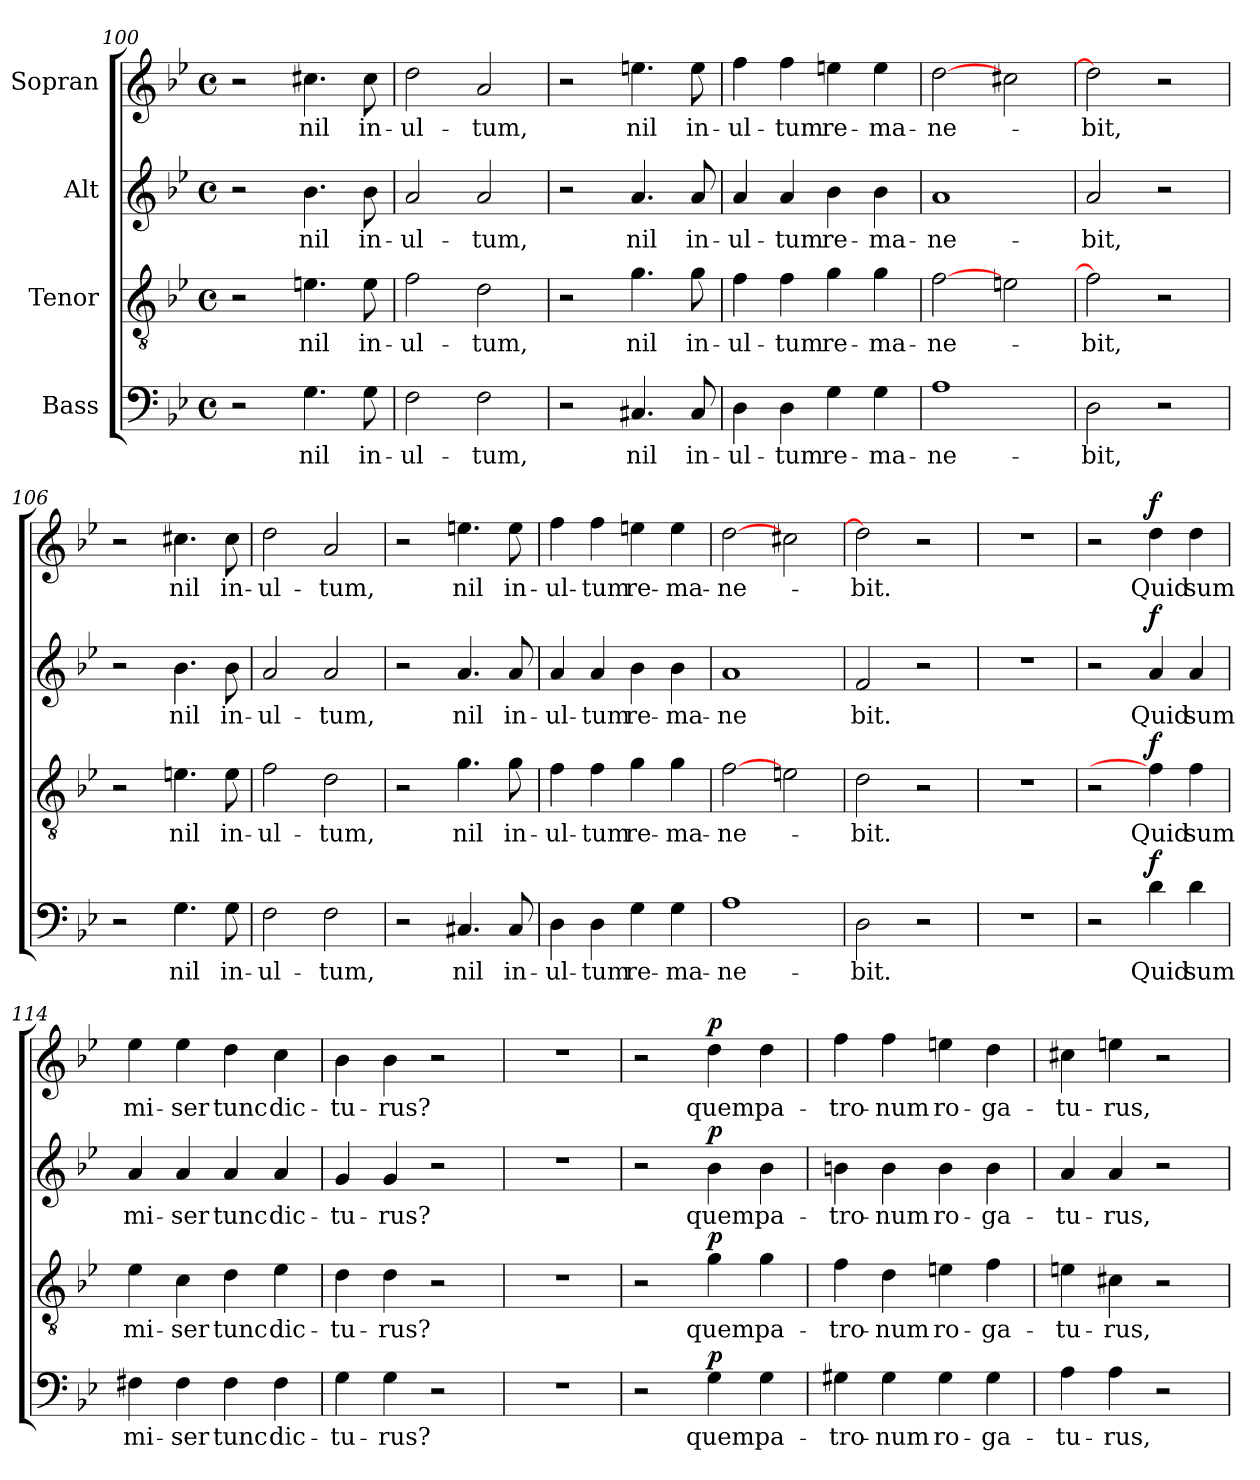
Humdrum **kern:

**kern	**text	**dynam	**kern	**text	**dynam	**kern	**text	**dynam	**kern	**text	**dynam
*part4	*part4	*part4	*part3	*part3	*part3	*part2	*part2	*part2	*part1	*part1	*part1
*staff4	*staff4	*staff4	*staff3	*staff3	*staff3	*staff2	*staff2	*staff2	*staff1	*staff1	*staff1
*I"Bass	*	*	*I"Tenor	*	*	*I"Alt	*	*	*I"Sopran	*	*
*clefF4	*	*	*clefGv2	*	*	*clefG2	*	*	*clefG2	*	*
*k[b-e-]	*	*	*k[b-e-]	*	*	*k[b-e-]	*	*	*k[b-e-]	*	*
*B-:	*	*	*B-:	*	*	*B-:	*	*	*B-:	*	*
*M4/4	*	*	*M4/4	*	*	*M4/4	*	*	*M4/4	*	*
*met(c)	*	*	*met(c)	*	*	*met(c)	*	*	*met(c)	*	*
=100	=100	=100	=100	=100	=100	=100	=100	=100	=100	=100	=100
2r	.	.	2r	.	.	2r	.	.	2r	.	.
!	!LO:LY:b	!	!	!LO:LY:b	!	!	!LO:LY:b	!	!	!LO:LY:b	!
4.G\	nil	.	4.en\	nil	.	4.b-\	nil	.	4.cc#X\	nil	.
!	!LO:LY:b	!	!	!LO:LY:b	!	!	!LO:LY:b	!	!	!LO:LY:b	!
8G\	in-	.	8e\	in-	.	8b-\	in-	.	8cc#\	in-	.
=101	=101	=101	=101	=101	=101	=101	=101	=101	=101	=101	=101
!	!LO:LY:b	!	!	!LO:LY:b	!	!	!LO:LY:b	!	!	!LO:LY:b	!
2F\	-ul-	.	2f\	-ul-	.	2a/	-ul-	.	2dd\	-ul-	.
!	!LO:LY:b	!	!	!LO:LY:b	!	!	!LO:LY:b	!	!	!LO:LY:b	!
2F\	-tum,	.	2d\	-tum,	.	2a/	-tum,	.	2a/	-tum,	.
=102	=102	=102	=102	=102	=102	=102	=102	=102	=102	=102	=102
2r	.	.	2r	.	.	2r	.	.	2r	.	.
!	!LO:LY:b	!	!	!LO:LY:b	!	!	!LO:LY:b	!	!	!LO:LY:b	!
4.C#X/	nil	.	4.g\	nil	.	4.a/	nil	.	4.een\	nil	.
!	!LO:LY:b	!	!	!LO:LY:b	!	!	!LO:LY:b	!	!	!LO:LY:b	!
8C#/	in-	.	8g\	in-	.	8a/	in-	.	8ee\	in-	.
!!LO:LB:g=z
=103	=103	=103	=103	=103	=103	=103	=103	=103	=103	=103	=103
!	!LO:LY:b	!	!	!LO:LY:b	!	!	!LO:LY:b	!	!	!LO:LY:b	!
4D\	-ul-	.	4f\	-ul-	.	4a/	-ul-	.	4ff\	-ul-	.
!	!LO:LY:b	!	!	!LO:LY:b	!	!	!LO:LY:b	!	!	!LO:LY:b	!
4D\	-tum	.	4f\	-tum	.	4a/	-tum	.	4ff\	-tum	.
!	!LO:LY:b	!	!	!LO:LY:b	!	!	!LO:LY:b	!	!	!LO:LY:b	!
4G\	re-	.	4g\	re-	.	4b-\	re-	.	4een\	re-	.
!	!LO:LY:b	!	!	!LO:LY:b	!	!	!LO:LY:b	!	!	!LO:LY:b	!
4G\	-ma-	.	4g\	-ma-	.	4b-\	-ma-	.	4ee\	-ma-	.
=104	=104	=104	=104	=104	=104	=104	=104	=104	=104	=104	=104
!	!LO:LY:b	!	!	!LO:LY:b	!	!	!LO:LY:b	!	!	!LO:LY:b	!
1A	-ne-	.	[2f\	-ne-	.	1a	-ne-	.	[2dd\	-ne-	.
.	.	.	2en\	.	.	.	.	.	2cc#X\	.	.
=105	=105	=105	=105	=105	=105	=105	=105	=105	=105	=105	=105
!	!LO:LY:b	!	!	!LO:LY:b	!	!	!LO:LY:b	!	!	!LO:LY:b	!
2D\	-bit,	.	2f\]	-bit,	.	2a/	-bit,	.	2dd\]	-bit,	.
2r	.	.	2r	.	.	2r	.	.	2r	.	.
=106	=106	=106	=106	=106	=106	=106	=106	=106	=106	=106	=106
2r	.	.	2r	.	.	2r	.	.	2r	.	.
!	!LO:LY:b	!	!	!LO:LY:b	!	!	!LO:LY:b	!	!	!LO:LY:b	!
4.G\	nil	.	4.en\	nil	.	4.b-\	nil	.	4.cc#X\	nil	.
!	!LO:LY:b	!	!	!LO:LY:b	!	!	!LO:LY:b	!	!	!LO:LY:b	!
8G\	in-	.	8e\	in-	.	8b-\	in-	.	8cc#\	in-	.
=107	=107	=107	=107	=107	=107	=107	=107	=107	=107	=107	=107
!	!LO:LY:b	!	!	!LO:LY:b	!	!	!LO:LY:b	!	!	!LO:LY:b	!
2F\	-ul-	.	2f\	-ul-	.	2a/	-ul-	.	2dd\	-ul-	.
!	!LO:LY:b	!	!	!LO:LY:b	!	!	!LO:LY:b	!	!	!LO:LY:b	!
2F\	-tum,	.	2d\	-tum,	.	2a/	-tum,	.	2a/	-tum,	.
=108	=108	=108	=108	=108	=108	=108	=108	=108	=108	=108	=108
2r	.	.	2r	.	.	2r	.	.	2r	.	.
!	!LO:LY:b	!	!	!LO:LY:b	!	!	!LO:LY:b	!	!	!LO:LY:b	!
4.C#X/	nil	.	4.g\	nil	.	4.a/	nil	.	4.een\	nil	.
!	!LO:LY:b	!	!	!LO:LY:b	!	!	!LO:LY:b	!	!	!LO:LY:b	!
8C#/	in-	.	8g\	in-	.	8a/	in-	.	8ee\	in-	.
=109	=109	=109	=109	=109	=109	=109	=109	=109	=109	=109	=109
!	!LO:LY:b	!	!	!LO:LY:b	!	!	!LO:LY:b	!	!	!LO:LY:b	!
4D\	-ul-	.	4f\	-ul-	.	4a/	-ul-	.	4ff\	-ul-	.
!	!LO:LY:b	!	!	!LO:LY:b	!	!	!LO:LY:b	!	!	!LO:LY:b	!
4D\	-tum	.	4f\	-tum	.	4a/	-tum	.	4ff\	-tum	.
!	!LO:LY:b	!	!	!LO:LY:b	!	!	!LO:LY:b	!	!	!LO:LY:b	!
4G\	re-	.	4g\	re-	.	4b-\	re-	.	4een\	re-	.
!	!LO:LY:b	!	!	!LO:LY:b	!	!	!LO:LY:b	!	!	!LO:LY:b	!
4G\	-ma-	.	4g\	-ma-	.	4b-\	-ma-	.	4ee\	-ma-	.
!!LO:PB:g=z
=110	=110	=110	=110	=110	=110	=110	=110	=110	=110	=110	=110
!	!LO:LY:b	!	!	!LO:LY:b	!	!	!LO:LY:b	!	!	!LO:LY:b	!
1A	-ne-	.	[2f\	-ne-	.	1a	-ne	.	[2dd\	-ne-	.
.	.	.	2en\	.	.	.	.	.	2cc#X\	.	.
=111	=111	=111	=111	=111	=111	=111	=111	=111	=111	=111	=111
!	!LO:LY:b	!	!	!LO:LY:b	!	!	!LO:LY:b	!	!	!LO:LY:b	!
2D\	-bit.	.	2d\	-bit.	.	2f/	bit.	.	2dd\]	-bit.	.
2r	.	.	2r	.	.	2r	.	.	2r	.	.
=112	=112	=112	=112	=112	=112	=112	=112	=112	=112	=112	=112
1r	.	.	1r	.	.	1r	.	.	1r	.	.
=113	=113	=113	=113	=113	=113	=113	=113	=113	=113	=113	=113
2r	.	.	2r	.	.	2r	.	.	2r	.	.
!	!LO:LY:b	!LO:DY:a	!	!LO:LY:b	!LO:DY:a	!	!LO:LY:b	!LO:DY:a	!	!LO:LY:b	!LO:DY:a
4d\	Quid	f	4f\]	Quid	f	4a/	Quid	f	4dd\	Quid	f
!	!LO:LY:b	!	!	!LO:LY:b	!	!	!LO:LY:b	!	!	!LO:LY:b	!
4d\	sum	.	4f\	sum	.	4a/	sum	.	4dd\	sum	.
=114	=114	=114	=114	=114	=114	=114	=114	=114	=114	=114	=114
!	!LO:LY:b	!	!	!LO:LY:b	!	!	!LO:LY:b	!	!	!LO:LY:b	!
4F#X\	mi-	.	4e-\	mi-	.	4a/	mi-	.	4ee-\	mi-	.
!	!LO:LY:b	!	!	!LO:LY:b	!	!	!LO:LY:b	!	!	!LO:LY:b	!
4F#\	-ser	.	4c\	-ser	.	4a/	-ser	.	4ee-\	-ser	.
!	!LO:LY:b	!	!	!LO:LY:b	!	!	!LO:LY:b	!	!	!LO:LY:b	!
4F#\	tunc	.	4d\	tunc	.	4a/	tunc	.	4dd\	tunc	.
!	!LO:LY:b	!	!	!LO:LY:b	!	!	!LO:LY:b	!	!	!LO:LY:b	!
4F#\	dic-	.	4e-\	dic-	.	4a/	dic-	.	4cc\	dic-	.
=115	=115	=115	=115	=115	=115	=115	=115	=115	=115	=115	=115
!	!LO:LY:b	!	!	!LO:LY:b	!	!	!LO:LY:b	!	!	!LO:LY:b	!
4G\	-tu-	.	4d\	-tu-	.	4g/	-tu-	.	4b-\	-tu-	.
!	!LO:LY:b	!	!	!LO:LY:b	!	!	!LO:LY:b	!	!	!LO:LY:b	!
4G\	-rus?	.	4d\	-rus?	.	4g/	-rus?	.	4b-\	-rus?	.
2r	.	.	2r	.	.	2r	.	.	2r	.	.
=116	=116	=116	=116	=116	=116	=116	=116	=116	=116	=116	=116
1r	.	.	1r	.	.	1r	.	.	1r	.	.
!!LO:LB:g=z
=117	=117	=117	=117	=117	=117	=117	=117	=117	=117	=117	=117
2r	.	.	2r	.	.	2r	.	.	2r	.	.
!	!LO:LY:b	!LO:DY:a	!	!LO:LY:b	!LO:DY:a	!	!LO:LY:b	!LO:DY:a	!	!LO:LY:b	!LO:DY:a
4G\	quem	p	4g\	quem	p	4b-\	quem	p	4dd\	quem	p
!	!LO:LY:b	!	!	!LO:LY:b	!	!	!LO:LY:b	!	!	!LO:LY:b	!
4G\	pa-	.	4g\	pa-	.	4b-\	pa-	.	4dd\	pa-	.
=118	=118	=118	=118	=118	=118	=118	=118	=118	=118	=118	=118
!	!LO:LY:b	!	!	!LO:LY:b	!	!	!LO:LY:b	!	!	!LO:LY:b	!
4G#X\	-tro-	.	4f\	-tro-	.	4bn\	-tro-	.	4ff\	-tro-	.
!	!LO:LY:b	!	!	!LO:LY:b	!	!	!LO:LY:b	!	!	!LO:LY:b	!
4G#\	-num	.	4d\	-num	.	4b\	-num	.	4ff\	-num	.
!	!LO:LY:b	!	!	!LO:LY:b	!	!	!LO:LY:b	!	!	!LO:LY:b	!
4G#\	ro-	.	4en\	ro-	.	4b\	ro-	.	4een\	ro-	.
!	!LO:LY:b	!	!	!LO:LY:b	!	!	!LO:LY:b	!	!	!LO:LY:b	!
4G#\	-ga-	.	4f\	-ga-	.	4b\	-ga-	.	4dd\	-ga-	.
=119	=119	=119	=119	=119	=119	=119	=119	=119	=119	=119	=119
!	!LO:LY:b	!	!	!LO:LY:b	!	!	!LO:LY:b	!	!	!LO:LY:b	!
4A\	-tu-	.	4en\	-tu-	.	4a/	-tu-	.	4cc#X\	-tu-	.
!	!LO:LY:b	!	!	!LO:LY:b	!	!	!LO:LY:b	!	!	!LO:LY:b	!
4A\	-rus,	.	4c#X\	-rus,	.	4a/	-rus,	.	4een\	-rus,	.
2r	.	.	2r	.	.	2r	.	.	2r	.	.
=	=	=	=	=	=	=	=	=	=	=	=
*-	*-	*-	*-	*-	*-	*-	*-	*-	*-	*-	*-
